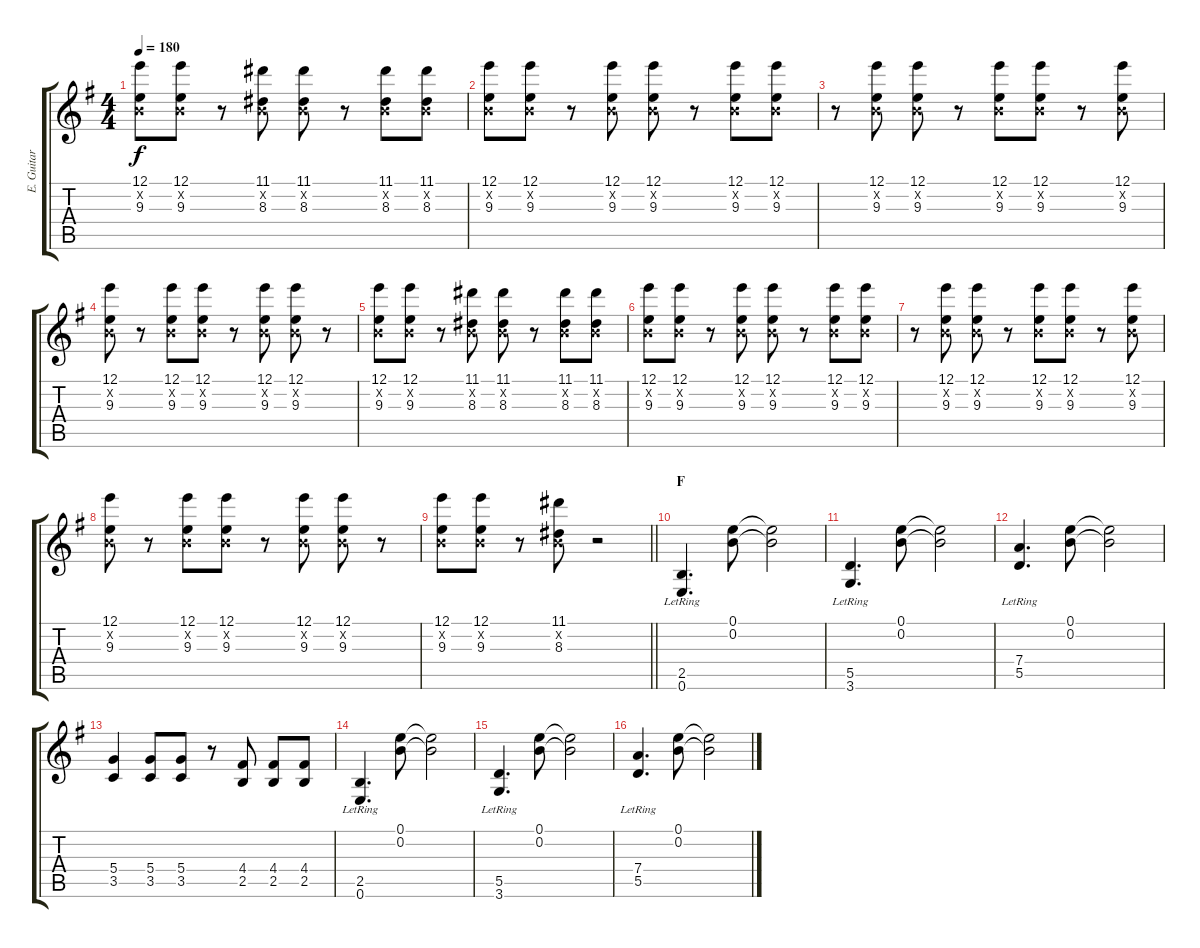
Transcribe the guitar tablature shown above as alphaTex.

\track ("E. Guitar I" "E. Guitar ") {instrument overdrivenguitar}
\staff {score tabs}
\tuning (E4 B3 G3 D3 A2 E2) {hide}
\ts (4 4)
\tempo 180
\clef g2
\ks g
(12.1 0.2{x} 9.3).8{dy f} (12.1 0.2{x} 9.3).8 r.8 (11.1 0.2{x} 8.3).8 (11.1 0.2{x} 8.3).8 r.8 (11.1 0.2{x} 8.3).8 (11.1 0.2{x} 8.3).8 |
(12.1 0.2{x} 9.3).8 (12.1 0.2{x} 9.3).8 r.8 (12.1 0.2{x} 9.3).8 (12.1 0.2{x} 9.3).8 r.8 (12.1 0.2{x} 9.3).8 (12.1 0.2{x} 9.3).8 |
r.8 (12.1 0.2{x} 9.3).8 (12.1 0.2{x} 9.3).8 r.8 (12.1 0.2{x} 9.3).8 (12.1 0.2{x} 9.3).8 r.8 (12.1 0.2{x} 9.3).8 |
(12.1 0.2{x} 9.3).8 r.8 (12.1 0.2{x} 9.3).8 (12.1 0.2{x} 9.3).8 r.8 (12.1 0.2{x} 9.3).8 (12.1 0.2{x} 9.3).8 r.8 |
(12.1 0.2{x} 9.3).8 (12.1 0.2{x} 9.3).8 r.8 (11.1 0.2{x} 8.3).8 (11.1 0.2{x} 8.3).8 r.8 (11.1 0.2{x} 8.3).8 (11.1 0.2{x} 8.3).8 |
(12.1 0.2{x} 9.3).8 (12.1 0.2{x} 9.3).8 r.8 (12.1 0.2{x} 9.3).8 (12.1 0.2{x} 9.3).8 r.8 (12.1 0.2{x} 9.3).8 (12.1 0.2{x} 9.3).8 |
r.8 (12.1 0.2{x} 9.3).8 (12.1 0.2{x} 9.3).8 r.8 (12.1 0.2{x} 9.3).8 (12.1 0.2{x} 9.3).8 r.8 (12.1 0.2{x} 9.3).8 |
(12.1 0.2{x} 9.3).8 r.8 (12.1 0.2{x} 9.3).8 (12.1 0.2{x} 9.3).8 r.8 (12.1 0.2{x} 9.3).8 (12.1 0.2{x} 9.3).8 r.8 |
\barLineRight lightlight
(12.1 0.2{x} 9.3).8 (12.1 0.2{x} 9.3).8 r.8 (11.1 0.2{x} 8.3).8 r.2 |
\section ("" "F")
(2.5{lr} 0.6{lr}).4{d} (0.1 0.2).8 (0.1{t} 0.2{t}).2 |
(5.5{lr} 3.6{lr}).4{d} (0.1 0.2).8 (0.1{t} 0.2{t}).2 |
(7.4{lr} 5.5{lr}).4{d} (0.1 0.2).8 (0.1{t} 0.2{t}).2 |
(5.4 3.5).4 (5.4 3.5).8 (5.4 3.5).8 r.8 (4.4 2.5).8 (4.4 2.5).8 (4.4 2.5).8 |
(2.5{lr} 0.6{lr}).4{d} (0.1 0.2).8 (0.1{t} 0.2{t}).2 |
(5.5{lr} 3.6{lr}).4{d} (0.1 0.2).8 (0.1{t} 0.2{t}).2 |
(7.4{lr} 5.5{lr}).4{d} (0.1 0.2).8 (0.1{t} 0.2{t}).2
